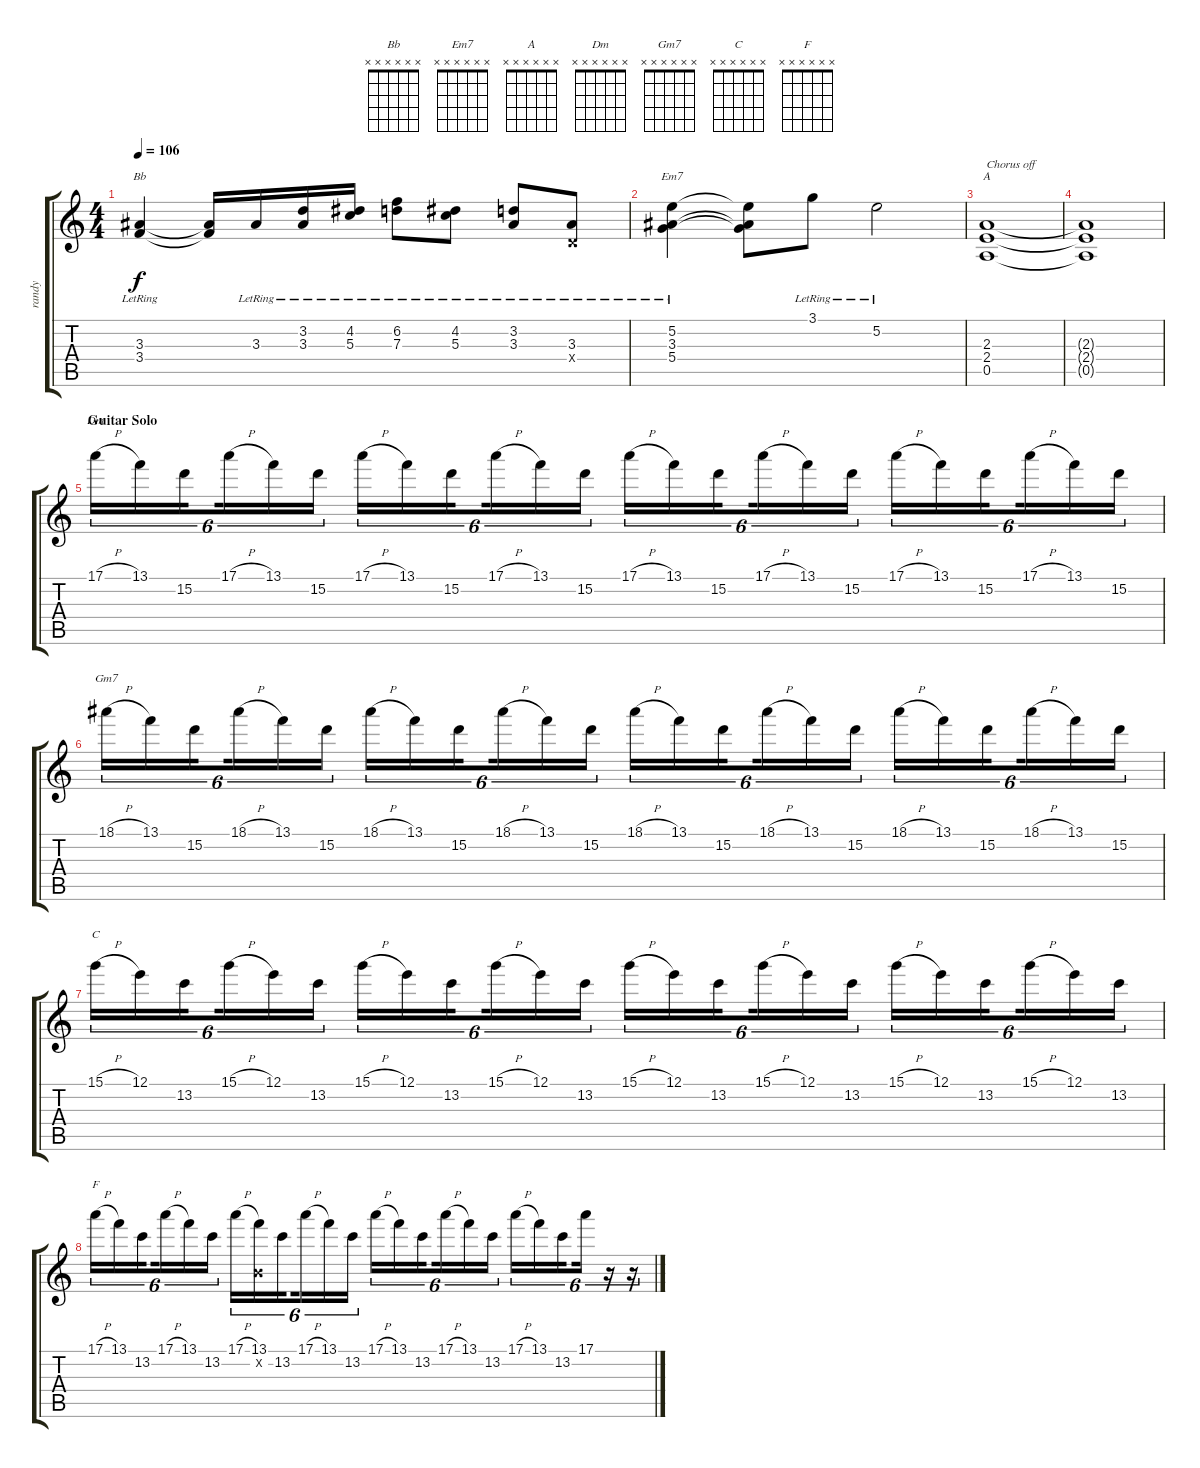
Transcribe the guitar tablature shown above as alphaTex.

\track ("randy" "randy") {instrument distortionguitar}
\staff {score tabs}
\tuning (E4 B3 G3 D3 A2 E2) {hide}
\chord ("Bb" x x x x x x)
\chord ("Em7" x x x x x x)
\chord ("A" x x x x x x)
\chord ("Dm" x x x x x x)
\chord ("Gm7" x x x x x x)
\chord ("C" x x x x x x)
\chord ("F" x x x x x x)
\ts (4 4)
\tempo 106
\clef g2
\ks c
(3.3{lr} 3.4{lr}).4{ch "Bb" dy f} (3.3{t} 3.4{t}).16 3.3{lr}.16 (3.2{lr} 3.3{lr}).16 (4.2{lr} 5.3{lr}).16 (6.2{lr} 7.3{lr}).8 (4.2{lr} 5.3{lr}).8 (3.2{lr} 3.3{lr}).8 (3.3{lr} 0.4{x}).8 |
(5.2{lr} 3.3{lr} 5.4{lr}).4{ch "Em7"} (5.2{t} 3.3{t} 5.4{t}).8 3.1{lr}.8 5.2{lr}.2 |
(2.3 2.4 0.5).1{ch "A" txt "Chorus off"} |
(2.3{t} 2.4{t} 0.5{t}).1 |
\section ("" "Guitar Solo")
17.1{h}.16{tu (6 4) ch "Dm"} 13.1.16{tu (6 4)} 15.2.16{tu (6 4) beam splitsecondary} 17.1{h}.16{tu (6 4)} 13.1.16{tu (6 4)} 15.2.16{tu (6 4)} 17.1{h}.16{tu (6 4)} 13.1.16{tu (6 4)} 15.2.16{tu (6 4) beam splitsecondary} 17.1{h}.16{tu (6 4)} 13.1.16{tu (6 4)} 15.2.16{tu (6 4)} 17.1{h}.16{tu (6 4)} 13.1.16{tu (6 4)} 15.2.16{tu (6 4) beam splitsecondary} 17.1{h}.16{tu (6 4)} 13.1.16{tu (6 4)} 15.2.16{tu (6 4)} 17.1{h}.16{tu (6 4)} 13.1.16{tu (6 4)} 15.2.16{tu (6 4) beam splitsecondary} 17.1{h}.16{tu (6 4)} 13.1.16{tu (6 4)} 15.2.16{tu (6 4)} |
18.1{h}.16{tu (6 4) ch "Gm7"} 13.1.16{tu (6 4)} 15.2.16{tu (6 4) beam splitsecondary} 18.1{h}.16{tu (6 4)} 13.1.16{tu (6 4)} 15.2.16{tu (6 4)} 18.1{h}.16{tu (6 4)} 13.1.16{tu (6 4)} 15.2.16{tu (6 4) beam splitsecondary} 18.1{h}.16{tu (6 4)} 13.1.16{tu (6 4)} 15.2.16{tu (6 4)} 18.1{h}.16{tu (6 4)} 13.1.16{tu (6 4)} 15.2.16{tu (6 4) beam splitsecondary} 18.1{h}.16{tu (6 4)} 13.1.16{tu (6 4)} 15.2.16{tu (6 4)} 18.1{h}.16{tu (6 4)} 13.1.16{tu (6 4)} 15.2.16{tu (6 4) beam splitsecondary} 18.1{h}.16{tu (6 4)} 13.1.16{tu (6 4)} 15.2.16{tu (6 4)} |
15.1{h}.16{tu (6 4) ch "C"} 12.1.16{tu (6 4)} 13.2.16{tu (6 4) beam splitsecondary} 15.1{h}.16{tu (6 4)} 12.1.16{tu (6 4)} 13.2.16{tu (6 4)} 15.1{h}.16{tu (6 4)} 12.1.16{tu (6 4)} 13.2.16{tu (6 4) beam splitsecondary} 15.1{h}.16{tu (6 4)} 12.1.16{tu (6 4)} 13.2.16{tu (6 4)} 15.1{h}.16{tu (6 4)} 12.1.16{tu (6 4)} 13.2.16{tu (6 4) beam splitsecondary} 15.1{h}.16{tu (6 4)} 12.1.16{tu (6 4)} 13.2.16{tu (6 4)} 15.1{h}.16{tu (6 4)} 12.1.16{tu (6 4)} 13.2.16{tu (6 4) beam splitsecondary} 15.1{h}.16{tu (6 4)} 12.1.16{tu (6 4)} 13.2.16{tu (6 4)} |
17.1{h}.16{tu (6 4) ch "F"} 13.1.16{tu (6 4)} 13.2.16{tu (6 4) beam splitsecondary} 17.1{h}.16{tu (6 4)} 13.1.16{tu (6 4)} 13.2.16{tu (6 4)} 17.1{h}.16{tu (6 4)} (13.1 0.2{x}).16{tu (6 4)} 13.2.16{tu (6 4) beam splitsecondary} 17.1{h}.16{tu (6 4)} 13.1.16{tu (6 4)} 13.2.16{tu (6 4)} 17.1{h}.16{tu (6 4)} 13.1.16{tu (6 4)} 13.2.16{tu (6 4) beam splitsecondary} 17.1{h}.16{tu (6 4)} 13.1.16{tu (6 4)} 13.2.16{tu (6 4)} 17.1{h}.16{tu (6 4)} 13.1.16{tu (6 4)} 13.2.16{tu (6 4) beam splitsecondary} 17.1.16{tu (6 4)} r.16{tu (6 4)} r.16{tu (6 4)}
